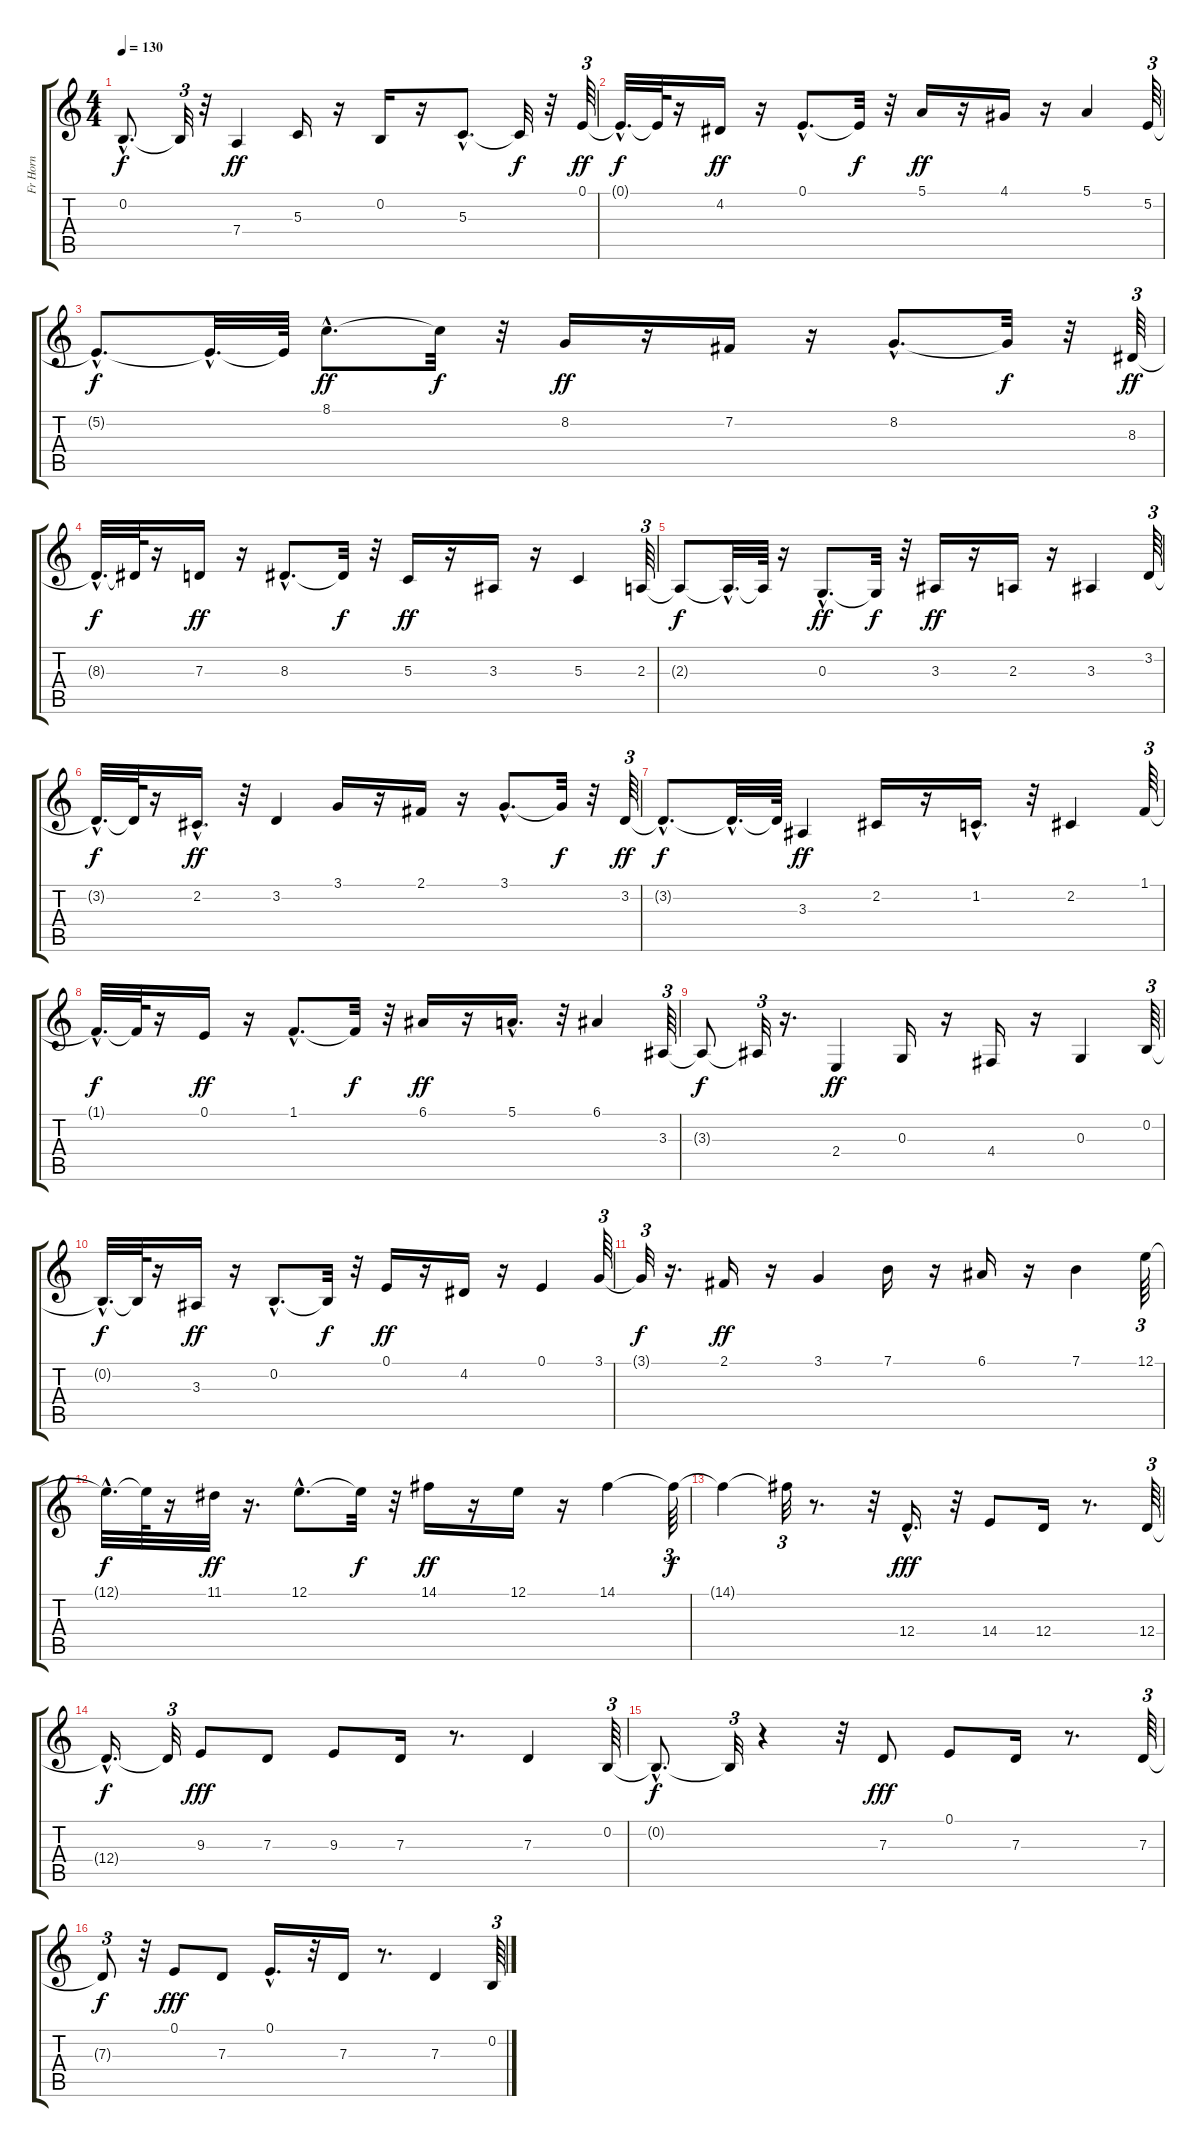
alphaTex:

\track ("Fr Horn" "Fr Horn") {instrument frenchhorn}
\staff {score tabs}
\tuning (E4 B3 G3 D3 A2 E2) {hide}
\ts (4 4)
\tempo 130
\clef g2
\ks c
0.2{hac t}.8{d dy f} 0.2{t}.32{tu (3 2)} r.32 7.4.4{dy ff} 5.3.16 r.16 0.2.16 r.16 5.3{hac}.8{d} 5.3{t}.32{dy f} r.32 0.1.64{tu (3 2) dy ff} |
0.1{hac t}.32{d dy f} 0.1{t}.64 r.16 4.2.16{dy ff} r.16 0.1{hac}.8{d} 0.1{t}.32{dy f} r.32 5.1.16{dy ff} r.16 4.1.16 r.16 5.1.4 5.2.64{tu (3 2)} |
5.2{hac t}.8{d dy f} 5.2{hac t}.32{d} 5.2{t}.64 8.1{hac}.8{d dy ff} 8.1{t}.32{dy f} r.32 8.2.16{dy ff} r.16 7.2.16 r.16 8.2{hac}.8{d} 8.2{t}.32{dy f} r.32 8.3.64{tu (3 2) dy ff} |
8.3{hac t}.32{d dy f} 8.3{t}.64 r.16 7.3.16{dy ff} r.16 8.3{hac}.8{d} 8.3{t}.32{dy f} r.32 5.3.16{dy ff} r.16 3.3.16 r.16 5.3.4 2.3.64{tu (3 2)} |
2.3{t}.8{dy f} 2.3{hac t}.32{d} 2.3{t}.64 r.16 0.3{hac}.8{d dy ff} 0.3{t}.32{dy f} r.32 3.3.16{dy ff} r.16 2.3.16 r.16 3.3.4 3.2.64{tu (3 2)} |
3.2{hac t}.32{d dy f} 3.2{t}.64 r.16 2.2{hac}.16{d dy ff} r.32 3.2.4 3.1.16 r.16 2.1.16 r.16 3.1{hac}.8{d} 3.1{t}.32{dy f} r.32 3.2.64{tu (3 2) dy ff} |
3.2{hac t}.8{d dy f} 3.2{hac t}.32{d} 3.2{t}.64 3.3.4{dy ff} 2.2.16 r.16 1.2{hac}.16{d} r.32 2.2.4 1.1.64{tu (3 2)} |
1.1{hac t}.32{d dy f} 1.1{t}.64 r.16 0.1.16{dy ff} r.16 1.1{hac}.8{d} 1.1{t}.32{dy f} r.32 6.1.16{dy ff} r.16 5.1{hac}.16{d} r.32 6.1.4 3.3.64{tu (3 2)} |
3.3{t}.8{dy f} 3.3{t}.32{tu (3 2)} r.16{d} 2.4.4{dy ff} 0.3.16 r.16 4.4.16 r.16 0.3.4 0.2.64{tu (3 2)} |
0.2{hac t}.32{d dy f} 0.2{t}.64 r.16 3.3.16{dy ff} r.16 0.2{hac}.8{d} 0.2{t}.32{dy f} r.32 0.1.16{dy ff} r.16 4.2.16 r.16 0.1.4 3.1.64{tu (3 2)} |
3.1{t}.32{tu (3 2) dy f} r.16{d} 2.1.16{dy ff} r.16 3.1.4 7.1.16 r.16 6.1.16 r.16 7.1.4 12.1.64{tu (3 2)} |
12.1{hac t}.32{d dy f} 12.1{t}.64 r.16 11.1.32{dy ff} r.16{d} 12.1{hac}.8{d} 12.1{t}.32{dy f} r.32 14.1.16{dy ff} r.16 12.1.16 r.16 14.1.4 14.1{t}.64{tu (3 2) dy f} |
14.1{t}.4 14.1{t}.32{tu (3 2)} r.8{d} r.32 12.4{hac}.16{d dy fff volume 16} r.32 14.4.8 12.4.16 r.8{d} 12.4.64{tu (3 2)} |
12.4{hac t}.16{d dy f} 12.4{t}.32{tu (3 2)} 9.3.8{dy fff} 7.3.8 9.3.8 7.3.16 r.8{d} 7.3.4 0.2.64{tu (3 2)} |
0.2{hac t}.8{d dy f} 0.2{t}.32{tu (3 2)} r.4 r.32 7.3.8{dy fff} 0.1.8 7.3.16 r.8{d} 7.3.64{tu (3 2)} |
7.3{t}.8{tu (3 2) dy f} r.32 0.1.8{dy fff} 7.3.8 0.1{hac}.16{d} r.32 7.3.16 r.8{d} 7.3.4 0.2.64{tu (3 2)}
